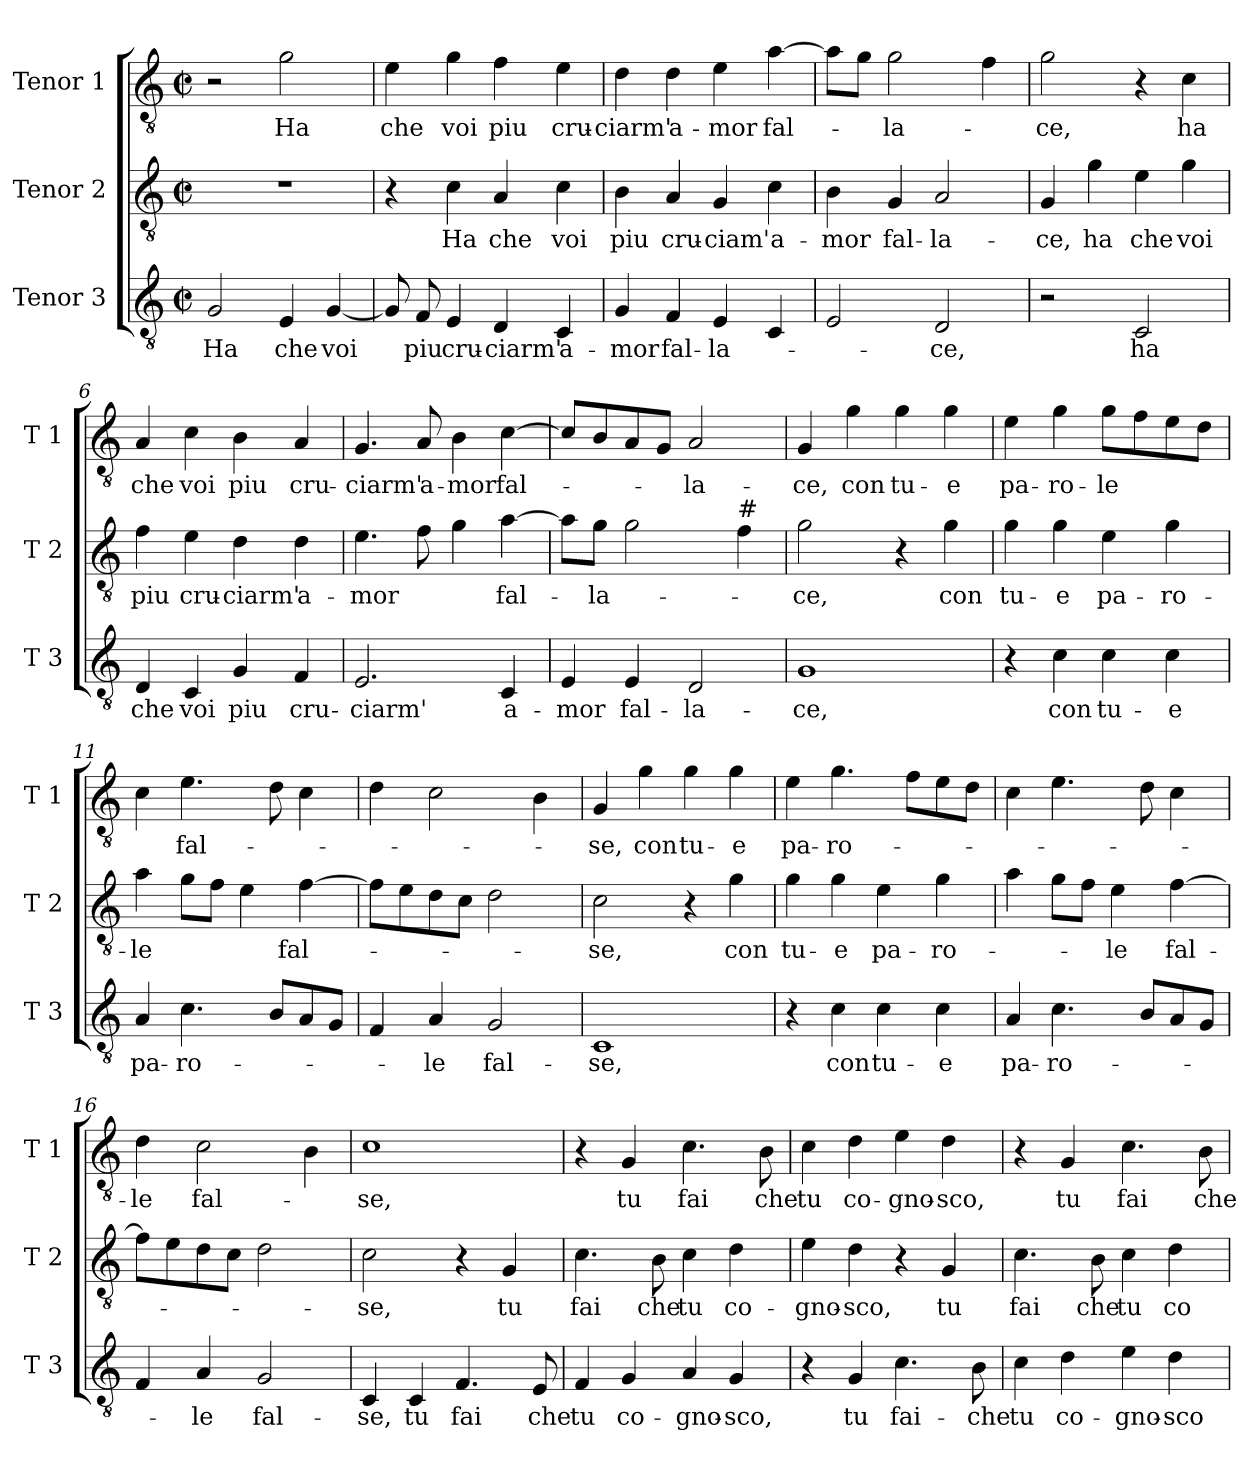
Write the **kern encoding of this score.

**kern	**text	**kern	**text	**kern	**text
*part3	*part3	*part2	*part2	*part1	*part1
*staff3	*staff3	*staff2	*staff2	*staff1	*staff1
*I"Tenor 3	*	*I"Tenor 2	*	*I"Tenor 1	*
*I'T 3	*	*I'T 2	*	*I'T 1	*
*clefGv2	*	*clefGv2	*	*clefGv2	*
*k[]	*	*k[]	*	*k[]	*
*C:	*	*C:	*	*C:	*
*M2/2	*	*M2/2	*	*M2/2	*
*met(c|)	*	*met(c|)	*	*met(c|)	*
=1	=1	=1	=1	=1	=1
!	!LO:LY:b	!	!	!	!
2G/	Ha	1r	.	2r	.
!	!LO:LY:b	!	!	!	!LO:LY:b
4E/	che	.	.	2g\	Ha
!	!LO:LY:b	!	!	!	!
[4G/	voi	.	.	.	.
=2	=2	=2	=2	=2	=2
!	!	!	!	!	!LO:LY:b
8G/]	.	4r	.	4e\	che
!	!LO:LY:b	!	!	!	!
8F/	piu	.	.	.	.
!	!LO:LY:b	!	!LO:LY:b	!	!LO:LY:b
4E/	cru-	4c\	Ha	4g\	voi
!	!LO:LY:b	!	!LO:LY:b	!	!LO:LY:b
4D/	-ciarm'	4A/	che	4f\	piu
!	!LO:LY:b	!	!LO:LY:b	!	!LO:LY:b
4C/	a-	4c\	voi	4e\	cru-
=3	=3	=3	=3	=3	=3
!	!LO:LY:b	!	!LO:LY:b	!	!LO:LY:b
4G/	-mor	4B\	piu	4d\	-ciarm'
!	!LO:LY:b	!	!LO:LY:b	!	!LO:LY:b
4F/	fal-	4A/	cru-	4d\	a-
!	!LO:LY:b	!	!LO:LY:b	!	!LO:LY:b
4E/	-la-	4G/	-ciam'	4e\	-mor
!	!	!	!LO:LY:b	!	!LO:LY:b
4C/	.	4c\	a-	[4a\	fal-
=4	=4	=4	=4	=4	=4
!	!	!	!LO:LY:b	!	!
2E/	.	4B\	-mor	8a\L]	.
.	.	.	.	8g\J	.
!	!	!	!LO:LY:b	!	!LO:LY:b
.	.	4G/	fal-	2g\	-la-
!	!LO:LY:b	!	!LO:LY:b	!	!
2D/	-ce,	2A/	-la-	.	.
.	.	.	.	4f\	.
=5	=5	=5	=5	=5	=5
!	!	!	!LO:LY:b	!	!LO:LY:b
2r	.	4G/	-ce,	2g\	-ce,
!	!	!	!LO:LY:b	!	!
.	.	4g\	ha	.	.
!	!LO:LY:b	!	!LO:LY:b	!	!
2C/	ha	4e\	che	4r	.
!	!	!	!LO:LY:b	!	!LO:LY:b
.	.	4g\	voi	4c\	ha
!!LO:LB:g=z
=6	=6	=6	=6	=6	=6
!	!LO:LY:b	!	!LO:LY:b	!	!LO:LY:b
4D/	che	4f\	piu	4A/	che
!	!LO:LY:b	!	!LO:LY:b	!	!LO:LY:b
4C/	voi	4e\	cru-	4c\	voi
!	!LO:LY:b	!	!LO:LY:b	!	!LO:LY:b
4G/	piu	4d\	-ciarm'	4B\	piu
!	!LO:LY:b	!	!LO:LY:b	!	!LO:LY:b
4F/	cru-	4d\	a-	4A/	cru-
=7	=7	=7	=7	=7	=7
!	!LO:LY:b	!	!LO:LY:b	!	!LO:LY:b
2.E/	-ciarm'	4.e\	-mor	4.G/	-ciarm'
!	!	!	!	!	!LO:LY:b
.	.	8f\	.	8A/	a-
!	!	!	!	!	!LO:LY:b
.	.	4g\	.	4B\	-mor
!	!LO:LY:b	!	!LO:LY:b	!	!LO:LY:b
4C/	a-	[4a\	fal-	[4c\	fal-
=8	=8	=8	=8	=8	=8
!	!LO:LY:b	!	!	!	!
4E/	-mor	8a\L]	.	8c/L]	.
!	!	!	!LO:LY:b	!	!
.	.	8g\J	-la-	8B/	.
!	!LO:LY:b	!	!	!	!
4E/	fal-	2g\	.	8A/	.
.	.	.	.	8G/J	.
!	!LO:LY:b	!	!	!	!LO:LY:b
2D/	-la-	.	.	2A/	-la-
!	!	!LO:TX:a:t=#	!	!	!
.	.	4f\	.	.	.
=9	=9	=9	=9	=9	=9
!	!LO:LY:b	!	!LO:LY:b	!	!LO:LY:b
1G	-ce,	2g\	-ce,	4G/	-ce,
!	!	!	!	!	!LO:LY:b
.	.	.	.	4g\	con
!	!	!	!	!	!LO:LY:b
.	.	4r	.	4g\	tu-
!	!	!	!LO:LY:b	!	!LO:LY:b
.	.	4g\	con	4g\	-e
=10	=10	=10	=10	=10	=10
!	!	!	!LO:LY:b	!	!LO:LY:b
4r	.	4g\	tu-	4e\	pa-
!	!LO:LY:b	!	!LO:LY:b	!	!LO:LY:b
4c\	con	4g\	-e	4g\	-ro-
!	!LO:LY:b	!	!LO:LY:b	!	!LO:LY:b
4c\	tu-	4e\	pa-	8g\L	-le
.	.	.	.	8f\	.
!	!LO:LY:b	!	!LO:LY:b	!	!
4c\	-e	4g\	-ro-	8e\	.
.	.	.	.	8d\J	.
=11	=11	=11	=11	=11	=11
!	!LO:LY:b	!	!LO:LY:b	!	!
4A/	pa-	4a\	-le	4c\	.
!	!LO:LY:b	!	!	!	!LO:LY:b
4.c\	-ro-	8g\L	.	4.e\	fal-
.	.	8f\J	.	.	.
.	.	4e\	.	.	.
8B/L	.	.	.	8d\	.
!	!	!	!LO:LY:b	!	!
8A/	.	[4f\	fal-	4c\	.
8G/J	.	.	.	.	.
!!LO:LB:g=z
=12	=12	=12	=12	=12	=12
4F/	.	8f\L]	.	4d\	.
.	.	8e\	.	.	.
!	!LO:LY:b	!	!	!	!
4A/	-le	8d\	.	2c\	.
.	.	8c\J	.	.	.
!	!LO:LY:b	!	!	!	!
2G/	fal-	2d\	.	.	.
.	.	.	.	4B\	.
=13	=13	=13	=13	=13	=13
!	!LO:LY:b	!	!LO:LY:b	!	!LO:LY:b
1C	-se,	2c\	-se,	4G/	-se,
!	!	!	!	!	!LO:LY:b
.	.	.	.	4g\	con
!	!	!	!	!	!LO:LY:b
.	.	4r	.	4g\	tu-
!	!	!	!LO:LY:b	!	!LO:LY:b
.	.	4g\	con	4g\	-e
=14	=14	=14	=14	=14	=14
!	!	!	!LO:LY:b	!	!LO:LY:b
4r	.	4g\	tu-	4e\	pa-
!	!LO:LY:b	!	!LO:LY:b	!	!LO:LY:b
4c\	con	4g\	-e	4.g\	-ro-
!	!LO:LY:b	!	!LO:LY:b	!	!
4c\	tu-	4e\	pa-	.	.
.	.	.	.	8f\L	.
!	!LO:LY:b	!	!LO:LY:b	!	!
4c\	-e	4g\	-ro-	8e\	.
.	.	.	.	8d\J	.
=15	=15	=15	=15	=15	=15
!	!LO:LY:b	!	!	!	!
4A/	pa-	4a\	.	4c\	.
!	!LO:LY:b	!	!	!	!
4.c\	-ro-	8g\L	.	4.e\	.
.	.	8f\J	.	.	.
!	!	!	!LO:LY:b	!	!
.	.	4e\	-le	.	.
8B/L	.	.	.	8d\	.
!	!	!	!LO:LY:b	!	!
8A/	.	[4f\	fal-	4c\	.
8G/J	.	.	.	.	.
=16	=16	=16	=16	=16	=16
!	!	!	!	!	!LO:LY:b
4F/	.	8f\L]	.	4d\	-le
.	.	8e\	.	.	.
!	!LO:LY:b	!	!	!	!LO:LY:b
4A/	-le	8d\	.	2c\	fal-
.	.	8c\J	.	.	.
!	!LO:LY:b	!	!	!	!
2G/	fal-	2d\	.	.	.
.	.	.	.	4B\	.
=17	=17	=17	=17	=17	=17
!	!LO:LY:b	!	!LO:LY:b	!	!LO:LY:b
4C/	-se,	2c\	-se,	1c	-se,
!	!LO:LY:b	!	!	!	!
4C/	tu	.	.	.	.
!	!LO:LY:b	!	!	!	!
4.F/	fai	4r	.	.	.
!	!	!	!LO:LY:b	!	!
.	.	4G/	tu	.	.
!	!LO:LY:b	!	!	!	!
8E/	che	.	.	.	.
!!LO:PB:g=z
=18	=18	=18	=18	=18	=18
!	!LO:LY:b	!	!LO:LY:b	!	!
4F/	tu	4.c\	fai	4r	.
!	!LO:LY:b	!	!	!	!LO:LY:b
4G/	co-	.	.	4G/	tu
!	!	!	!LO:LY:b	!	!
.	.	8B\	che	.	.
!	!LO:LY:b	!	!LO:LY:b	!	!LO:LY:b
4A/	-gno-	4c\	tu	4.c\	fai
!	!LO:LY:b	!	!LO:LY:b	!	!
4G/	-sco,	4d\	co-	.	.
!	!	!	!	!	!LO:LY:b
.	.	.	.	8B\	che
=19	=19	=19	=19	=19	=19
!	!	!	!LO:LY:b	!	!LO:LY:b
4r	.	4e\	-gno-	4c\	tu
!	!LO:LY:b	!	!LO:LY:b	!	!LO:LY:b
4G/	tu	4d\	-sco,	4d\	co-
!	!LO:LY:b	!	!	!	!LO:LY:b
4.c\	fai-	4r	.	4e\	-gno-
!	!	!	!LO:LY:b	!	!LO:LY:b
.	.	4G/	tu	4d\	-sco,
!	!LO:LY:b	!	!	!	!
8B\	-che	.	.	.	.
=20	=20	=20	=20	=20	=20
!	!LO:LY:b	!	!LO:LY:b	!	!
4c\	tu	4.c\	fai	4r	.
!	!LO:LY:b	!	!	!	!LO:LY:b
4d\	co-	.	.	4G/	tu
!	!	!	!LO:LY:b	!	!
.	.	8B\	che	.	.
!	!LO:LY:b	!	!LO:LY:b	!	!LO:LY:b
4e\	-gno-	4c\	tu	4.c\	fai
!	!LO:LY:b	!	!LO:LY:b	!	!
4d\	-sco	4d\	co-	.	.
!	!	!	!	!	!LO:LY:b
.	.	.	.	8B\	che
=	=	=	=	=	=
*-	*-	*-	*-	*-	*-
